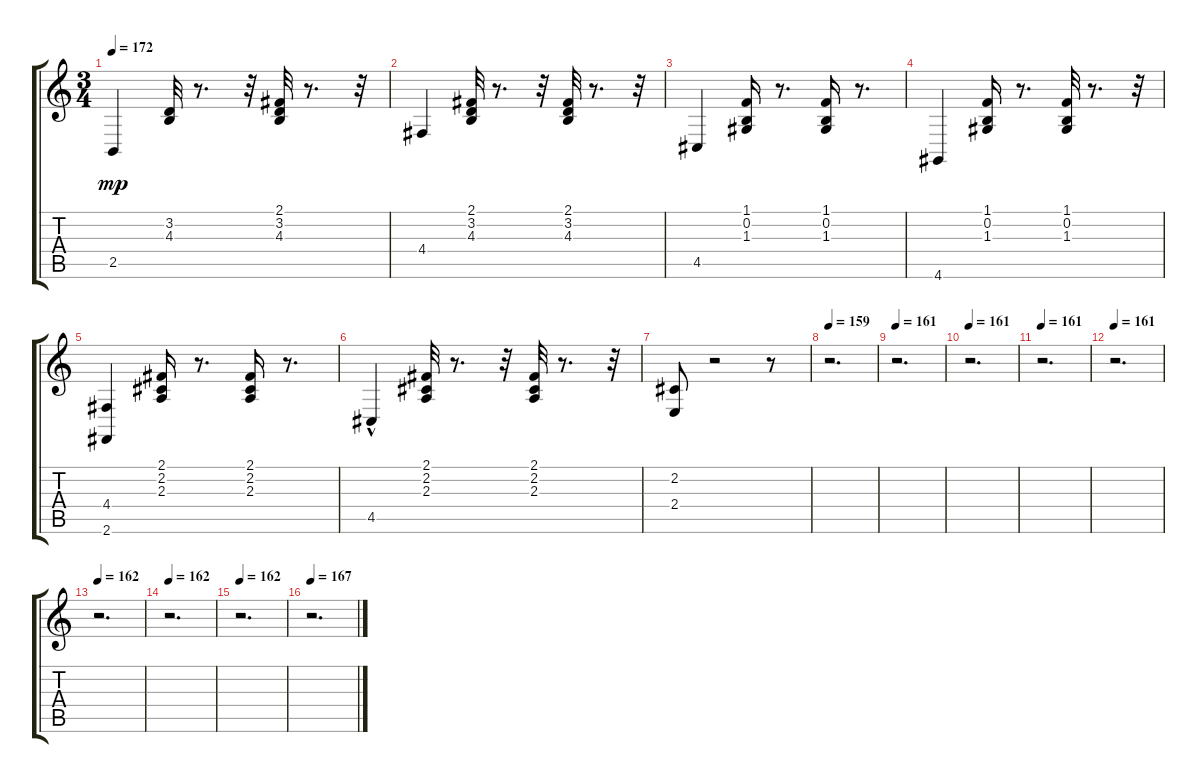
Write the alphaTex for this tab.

\track "" {instrument stringensemble1}
\staff {score tabs}
\tuning (E4 B3 G3 D3 A2 E2) {hide}
\ts (3 4)
\tempo 172
\clef g2
\ks c
2.5.4{dy mp} (3.2 4.3).32 r.8{d} r.32 (2.1 3.2 4.3).32 r.8{d} r.32 |
4.4.4 (2.1 3.2 4.3).32 r.8{d} r.32 (2.1 3.2 4.3).32 r.8{d} r.32 |
4.5.4 (1.1 0.2 1.3).16 r.8{d} (1.1 0.2 1.3).16 r.8{d} |
4.6.4 (1.1 0.2 1.3).16 r.8{d} (1.1 0.2 1.3).32 r.8{d} r.32 |
(4.4 2.6).4 (2.1 2.2 2.3).16 r.8{d} (2.1 2.2 2.3).16 r.8{d} |
4.5{hac}.4 (2.1 2.2 2.3).32 r.8{d} r.32 (2.1 2.2 2.3).32 r.8{d} r.32 |
(2.2 2.4).8 r.2 r.8 |
\tempo 159
r.2{d} |
\tempo 161
r.2{d} |
\tempo 161
r.2{d} |
\tempo 161
r.2{d} |
\tempo 161
r.2{d} |
\tempo 162
r.2{d} |
\tempo 162
r.2{d} |
\tempo 162
r.2{d} |
\tempo 167
r.2{d}
